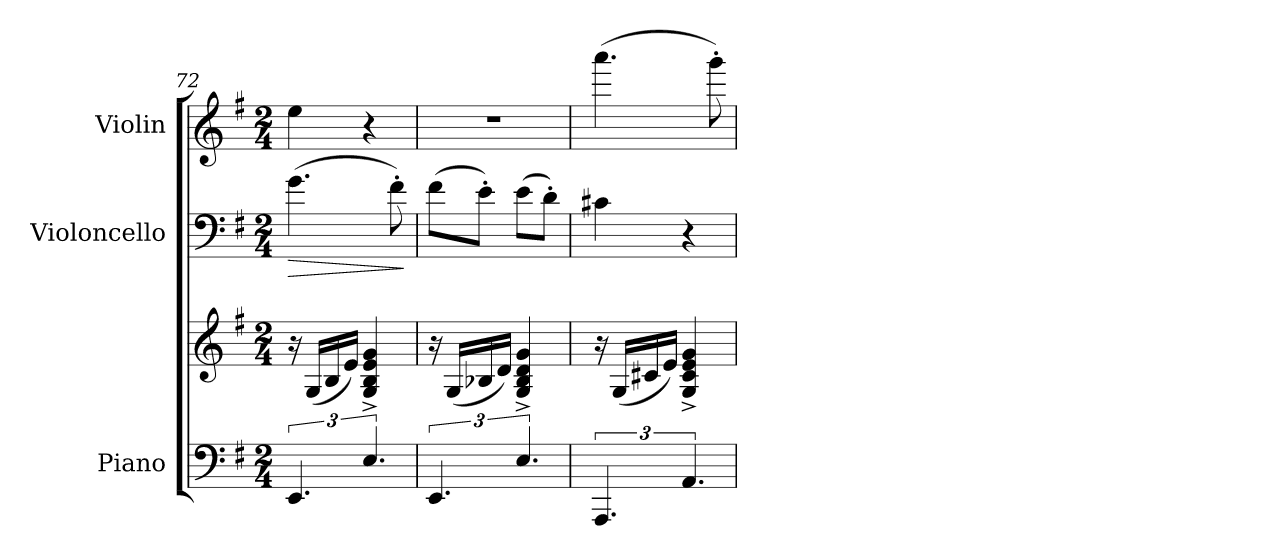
**kern	**kern	**kern	**dynam	**kern
*part3	*part3	*part2	*part2	*part1
*staff4	*staff3	*staff2	*staff2	*staff1
*I"Piano	*	*I"Violoncello	*	*I"Violin
*I'Pno.	*	*I'Vc.	*	*I'Vln.
*clefF4	*clefG2	*clefF4	*	*clefG2
*k[f#]	*k[f#]	*k[f#]	*	*k[f#]
*M2/4	*M2/4	*M2/4	*	*M2/4
=72	=72	=72	=72	=72
!	!	!	!LO:HP:b	!
6.EE/	16r	(4.g\	>	4ee\
.	(16G/LL	.	.	.
.	16B/	.	.	.
.	16e/JJ)	.	.	.
6.E/	4G/^> 4B/^> 4e/^> 4g/^>	.	.	4r
.	.	8f#'\)	.	.
.	.	.	]	.
!!LO:PB:g=z
=73	=73	=73	=73	=73
6.EE/	16r	(8f#\L	.	2r
.	(16G/LL	.	.	.
.	16B-X/	8e'\J)	.	.
.	16d/JJ)	.	.	.
6.E/	4G/^> 4B-/^> 4d/^> 4g/^>	(8e\L	.	.
.	.	8d'\J)	.	.
=74	=74	=74	=74	=74
6.AAA/	16r	4c#X\	.	(4.aaa\
.	(16G/LL	.	.	.
.	16c#X/	.	.	.
.	16e/JJ)	.	.	.
6.AA/	4G/^> 4c#/^> 4e/^> 4g/^>	4r	.	.
.	.	.	.	8ggg'\)
=	=	=	=	=
*-	*-	*-	*-	*-
